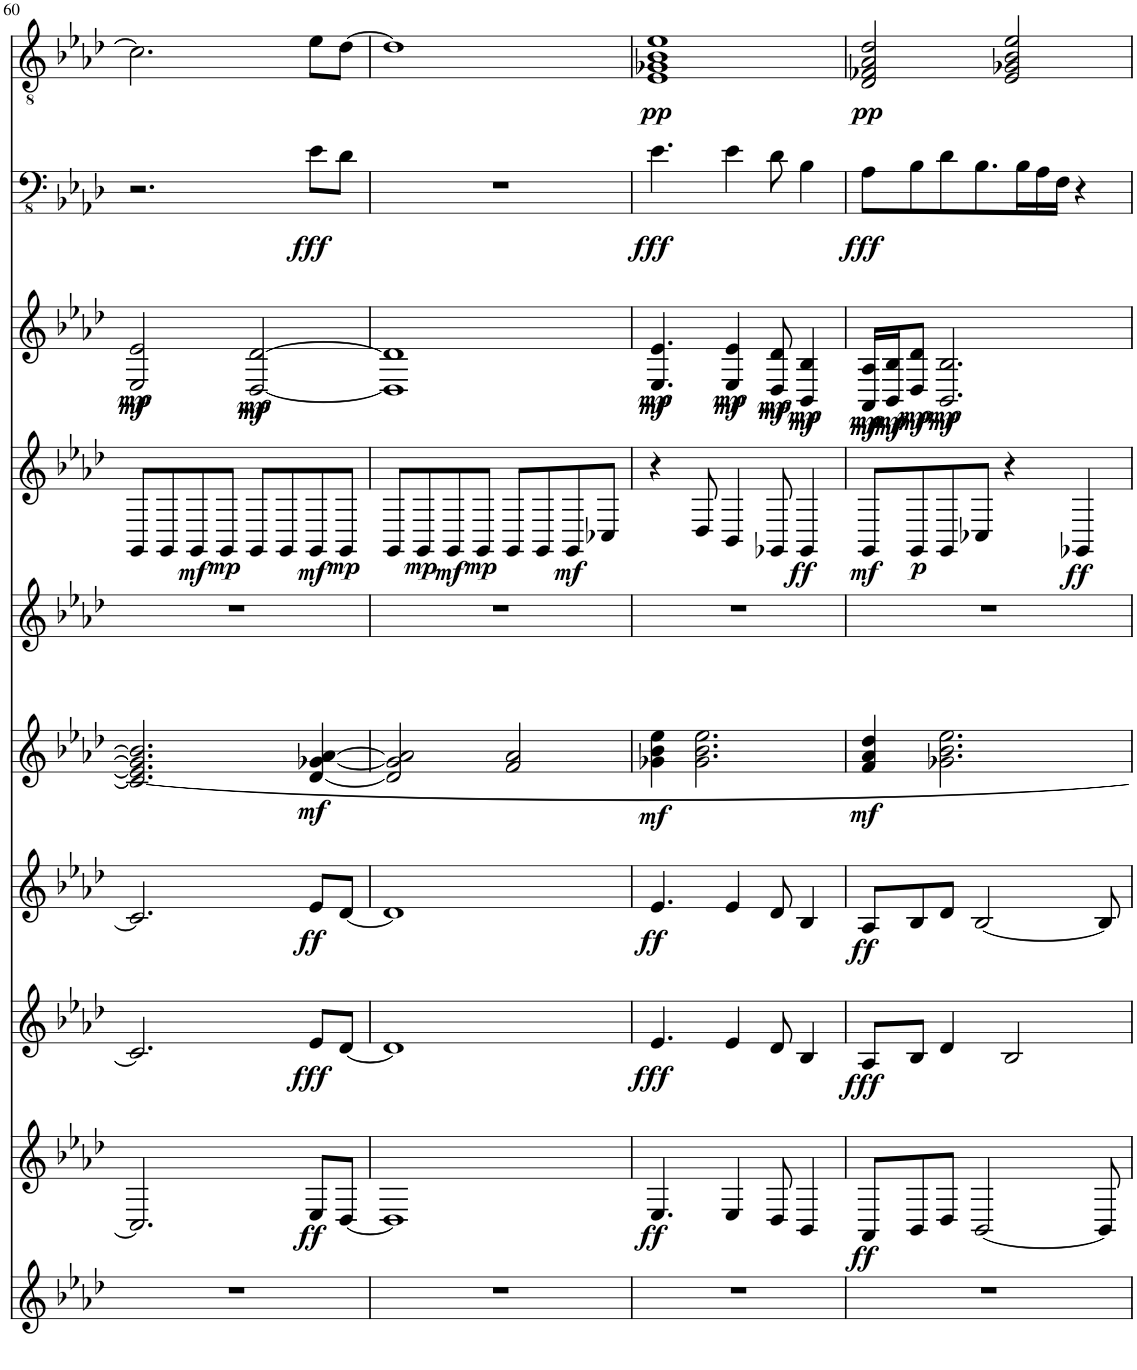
**kern	**kern	**dynam	**kern	**dynam	**kern	**dynam	**kern	**dynam	**kern	**kern	**dynam	**kern	**dynam	**kern	**dynam	**kern	**dynam
*part10	*part9	*part9	*part8	*part8	*part7	*part7	*part6	*part6	*part5	*part4	*part4	*part3	*part3	*part2	*part2	*part1	*part1
*staff10	*staff9	*staff9	*staff8	*staff8	*staff7	*staff7	*staff6	*staff6	*staff5	*staff4	*staff4	*staff3	*staff3	*staff2	*staff2	*staff1	*staff1
*I"Vocals	*I"Trombone	*	*I"Trumpet	*	*I"Sax	*	*I"Organ	*	*I"Piano interlude	*I"Piano	*	*I"Brass	*	*I"Bass	*	*I"Jazz Guitar	*
*	*I'Trb	*	*I'Tpt	*	*	*	*	*	*I'Pno	*I'Pno	*	*I'Brs	*	*	*	*	*
!!LO:PB:g=z
*clefG2	*clefG2	*	*clefG2	*	*clefG2	*	*clefG2	*	*clefG2	*clefG2	*	*clefG2	*	*clefFv4	*	*clefGv2	*
*	*	*	*Trd1c2	*	*Trd5c9	*	*	*	*	*	*	*	*	*	*	*	*
*k[b-e-a-d-]	*k[b-e-a-d-]	*	*k[b-e-a-d-]	*	*k[b-e-a-d-]	*	*k[b-e-a-d-]	*	*k[b-e-a-d-]	*k[b-e-a-d-]	*	*k[b-e-a-d-]	*	*k[b-e-a-d-]	*	*k[b-e-a-d-]	*
*M4/4	*M4/4	*	*M4/4	*	*M4/4	*	*M4/4	*	*M4/4	*M4/4	*	*M4/4	*	*M4/4	*	*M4/4	*
=60	=60	=60	=60	=60	=60	=60	=60	=60	=60	=60	=60	=60	=60	=60	=60	=60	=60
!	!	!	!	!	!	!	!	!	!	!	!	!	!LO:DY:b	!	!	!	!
!	!	!	!	!	!	!	!	!	!	!	!	!	!LO:DY:n=1:b	!	!	!	!
1r	2.C-/]	.	2.c-/]	.	2.c-/]	.	2.c-/_ 2.e-/] 2.g-/] 2.b-/]	.	1r	8GG/L	.	2E-/ 2e-/	mf mp	2.r	.	2.c-\]	.
.	.	.	.	.	.	.	.	.	.	8GG/	.	.	.	.	.	.	.
!	!	!	!	!	!	!	!	!	!	!	!LO:DY:b	!	!	!	!	!	!
.	.	.	.	.	.	.	.	.	.	8GG/	mf	.	.	.	.	.	.
!	!	!	!	!	!	!	!	!	!	!	!LO:DY:b	!	!	!	!	!	!
.	.	.	.	.	.	.	.	.	.	8GG/J	mp	.	.	.	.	.	.
!	!	!	!	!	!	!	!	!	!	!	!	!	!LO:DY:n=2:b	!	!	!	!
!	!	!	!	!	!	!	!	!	!	!	!	!	!LO:DY:n=3:b	!	!	!	!
.	.	.	.	.	.	.	.	.	.	8GG/L	.	[2D-/ [2d-/	mf mp	.	.	.	.
.	.	.	.	.	.	.	.	.	.	8GG/	.	.	.	.	.	.	.
!	!	!LO:DY:b	!	!LO:DY:b	!	!LO:DY:b	!	!LO:DY:b	!	!	!LO:DY:b	!	!	!	!LO:DY:b	!	!
.	8E-/L	ff	8e-/L	fff	8e-/L	ff	[4d-/ [4g-X/ [4a-/	mf	.	8GG/	mf	.	.	8E-\L	fff	8e-\L	.
!	!	!	!	!	!	!	!	!	!	!	!LO:DY:b	!	!	!	!	!	!
.	[8D-/J	.	[8d-/J	.	[8d-/J	.	.	.	.	8GG/J	mp	.	.	8D-\J	.	[8d-\J	.
=61	=61	=61	=61	=61	=61	=61	=61	=61	=61	=61	=61	=61	=61	=61	=61	=61	=61
1r	1D-]	.	1d-]	.	1d-]	.	2d-/] 2g-/] 2a-/]	.	1r	8GG/L	.	1D-] 1d-]	.	1r	.	1d-]	.
!	!	!	!	!	!	!	!	!	!	!	!LO:DY:b	!	!	!	!	!	!
.	.	.	.	.	.	.	.	.	.	8GG/	mp	.	.	.	.	.	.
!	!	!	!	!	!	!	!	!	!	!	!LO:DY:b	!	!	!	!	!	!
.	.	.	.	.	.	.	.	.	.	8GG/	mf	.	.	.	.	.	.
!	!	!	!	!	!	!	!	!	!	!	!LO:DY:b	!	!	!	!	!	!
.	.	.	.	.	.	.	.	.	.	8GG/J	mp	.	.	.	.	.	.
.	.	.	.	.	.	.	2f/ 2a-/	.	.	8GG/L	.	.	.	.	.	.	.
.	.	.	.	.	.	.	.	.	.	8GG/	.	.	.	.	.	.	.
!	!	!	!	!	!	!	!	!	!	!	!LO:DY:b	!	!	!	!	!	!
.	.	.	.	.	.	.	.	.	.	8GG/	mf	.	.	.	.	.	.
.	.	.	.	.	.	.	.	.	.	8C-X/J	.	.	.	.	.	.	.
=62	=62	=62	=62	=62	=62	=62	=62	=62	=62	=62	=62	=62	=62	=62	=62	=62	=62
!	!	!LO:DY:b	!	!LO:DY:b	!	!LO:DY:b	!	!LO:DY:b	!	!	!	!	!LO:DY:b	!	!	!	!
!	!	!	!	!	!	!	!	!	!	!	!	!	!LO:DY:n=1:b	!	!LO:DY:b	!	!LO:DY:b
1r	4.E-/	ff	4.e-/	fff	4.e-/	ff	4g-X\ 4b-\ 4ee-\	mf	1r	4r	.	4.E-/ 4.e-/	mf mp	4.E-\	fff	1E- 1G-X 1B- 1e-	pp
.	.	.	.	.	.	.	2.g-\ 2.b-\ 2.ee-\	.	.	8D-/	.	.	.	.	.	.	.
!	!	!	!	!	!	!	!	!	!	!	!	!	!LO:DY:n=2:b	!	!	!	!
!	!	!	!	!	!	!	!	!	!	!	!	!	!LO:DY:n=3:b	!	!	!	!
.	4E-/	.	4e-/	.	4e-/	.	.	.	.	4BB-/	.	4E-/ 4e-/	mf mp	4E-\	.	.	.
!	!	!	!	!	!	!	!	!	!	!	!	!	!LO:DY:n=4:b	!	!	!	!
!	!	!	!	!	!	!	!	!	!	!	!	!	!LO:DY:n=5:b	!	!	!	!
.	8D-/	.	8d-/	.	8d-/	.	.	.	.	8GG-X/	.	8D-/ 8d-/	mf mp	8D-\	.	.	.
!	!	!	!	!	!	!	!	!	!	!	!LO:DY:b	!	!LO:DY:n=6:b	!	!	!	!
!	!	!	!	!	!	!	!	!	!	!	!	!	!LO:DY:n=7:b	!	!	!	!
.	4BB-/	.	4B-/	.	4B-/	.	.	.	.	4GG-/	ff	4BB-/ 4B-/	mf mp	4BB-\	.	.	.
=63	=63	=63	=63	=63	=63	=63	=63	=63	=63	=63	=63	=63	=63	=63	=63	=63	=63
!	!	!LO:DY:b	!	!LO:DY:b	!	!LO:DY:b	!	!LO:DY:b	!	!	!LO:DY:b	!	!LO:DY:b	!	!	!	!
!	!	!	!	!	!	!	!	!	!	!	!	!	!LO:DY:n=1:b	!	!LO:DY:b	!	!LO:DY:b
1r	8AA-/L	ff	8A-/L	fff	8A-/L	ff	4f/ 4a-/ 4dd-/	mf	1r	8GG/L	mf	16AA-/ 16A-/LL	mf mp	8AA-\L	fff	2D-/ 2F-X/ 2A-/ 2d-/	pp
!	!	!	!	!	!	!	!	!	!	!	!	!	!LO:DY:n=2:b	!	!	!	!
!	!	!	!	!	!	!	!	!	!	!	!	!	!LO:DY:n=3:b	!	!	!	!
.	.	.	.	.	.	.	.	.	.	.	.	16BB-/ 16B-/J	mf mp	.	.	.	.
!	!	!	!	!	!	!	!	!	!	!	!LO:DY:b	!	!LO:DY:n=4:b	!	!	!	!
!	!	!	!	!	!	!	!	!	!	!	!	!	!LO:DY:n=5:b	!	!	!	!
.	8BB-/	.	8B-/J	.	8B-/	.	.	.	.	8GG/	p	8D-/ 8d-/J	mf mp	8BB-\	.	.	.
!	!	!	!	!	!	!	!	!	!	!	!	!	!LO:DY:n=6:b	!	!	!	!
!	!	!	!	!	!	!	!	!	!	!	!	!	!LO:DY:n=7:b	!	!	!	!
.	8D-/J	.	4d-/	.	8d-/J	.	2.g-X\ 2.b-\ 2.ee-\	.	.	8GG/	.	2.BB-/ 2.B-/	mf mp	8D-\	.	.	.
.	[2BB-/	.	.	.	[2B-/	.	.	.	.	8C-X/J	.	.	.	8.BB-\	.	.	.
.	.	.	2B-/	.	.	.	.	.	.	4r	.	.	.	.	.	2E-/ 2G-X/ 2B-/ 2e-/	.
.	.	.	.	.	.	.	.	.	.	.	.	.	.	16BB-\L	.	.	.
.	.	.	.	.	.	.	.	.	.	.	.	.	.	16AA-\	.	.	.
.	.	.	.	.	.	.	.	.	.	.	.	.	.	16FF\JJ	.	.	.
!	!	!	!	!	!	!	!	!	!	!	!LO:DY:b	!	!	!	!	!	!
.	.	.	.	.	.	.	.	.	.	4GG-X/	ff	.	.	4r	.	.	.
.	8BB-/]	.	.	.	8B-/]	.	.	.	.	.	.	.	.	.	.	.	.
=	=	=	=	=	=	=	=	=	=	=	=	=	=	=	=	=	=
*-	*-	*-	*-	*-	*-	*-	*-	*-	*-	*-	*-	*-	*-	*-	*-	*-	*-
